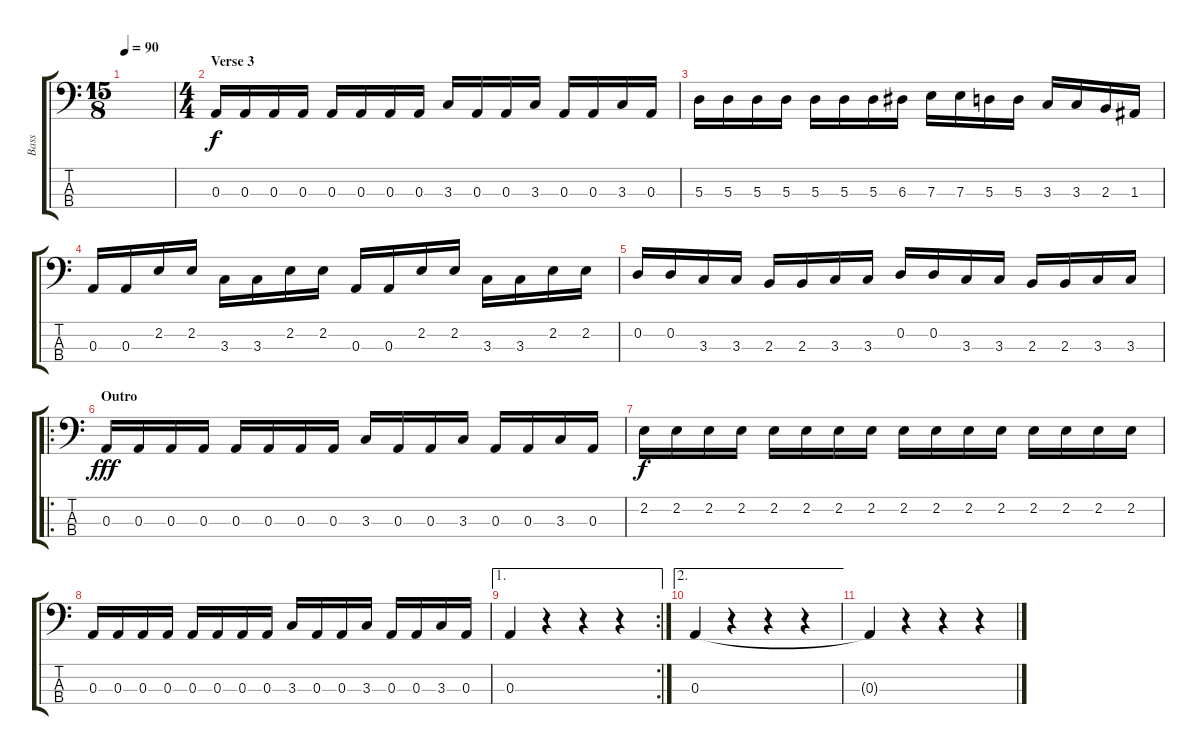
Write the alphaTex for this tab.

\track ("Bass" "Bass") {instrument fretlessbass}
\staff {score tabs}
\tuning (G2 D2 A1 E1) {hide}
\ts (15 8)
\tempo 90
\clef f4
\ks c
|
\ts (4 4)
\section ("" "Verse 3")
0.3.16 0.3.16 0.3.16 0.3.16 0.3.16 0.3.16 0.3.16 0.3.16 3.3.16 0.3.16 0.3.16 3.3.16 0.3.16 0.3.16 3.3.16 0.3.16 |
5.3.16 5.3.16 5.3.16 5.3.16 5.3.16 5.3.16 5.3.16 6.3.16 7.3.16 7.3.16 5.3.16 5.3.16 3.3.16 3.3.16 2.3.16 1.3.16 |
0.3.16 0.3.16 2.2.16 2.2.16 3.3.16 3.3.16 2.2.16 2.2.16 0.3.16 0.3.16 2.2.16 2.2.16 3.3.16 3.3.16 2.2.16 2.2.16 |
0.2.16 0.2.16 3.3.16 3.3.16 2.3.16 2.3.16 3.3.16 3.3.16 0.2.16 0.2.16 3.3.16 3.3.16 2.3.16 2.3.16 3.3.16 3.3.16 |
\ro
\section ("" "Outro")
0.3.16{dy fff} 0.3.16 0.3.16 0.3.16 0.3.16 0.3.16 0.3.16 0.3.16 3.3.16 0.3.16 0.3.16 3.3.16 0.3.16 0.3.16 3.3.16 0.3.16 |
2.2.16{dy f} 2.2.16 2.2.16 2.2.16 2.2.16 2.2.16 2.2.16 2.2.16 2.2.16 2.2.16 2.2.16 2.2.16 2.2.16 2.2.16 2.2.16 2.2.16 |
0.3.16 0.3.16 0.3.16 0.3.16 0.3.16 0.3.16 0.3.16 0.3.16 3.3.16 0.3.16 0.3.16 3.3.16 0.3.16 0.3.16 3.3.16 0.3.16 |
\ae 1
\rc 2
0.3.4 r.4 r.4 r.4 |
\ae 2
0.3.4 r.4 r.4 r.4 |
0.3{t}.4 r.4 r.4 r.4
